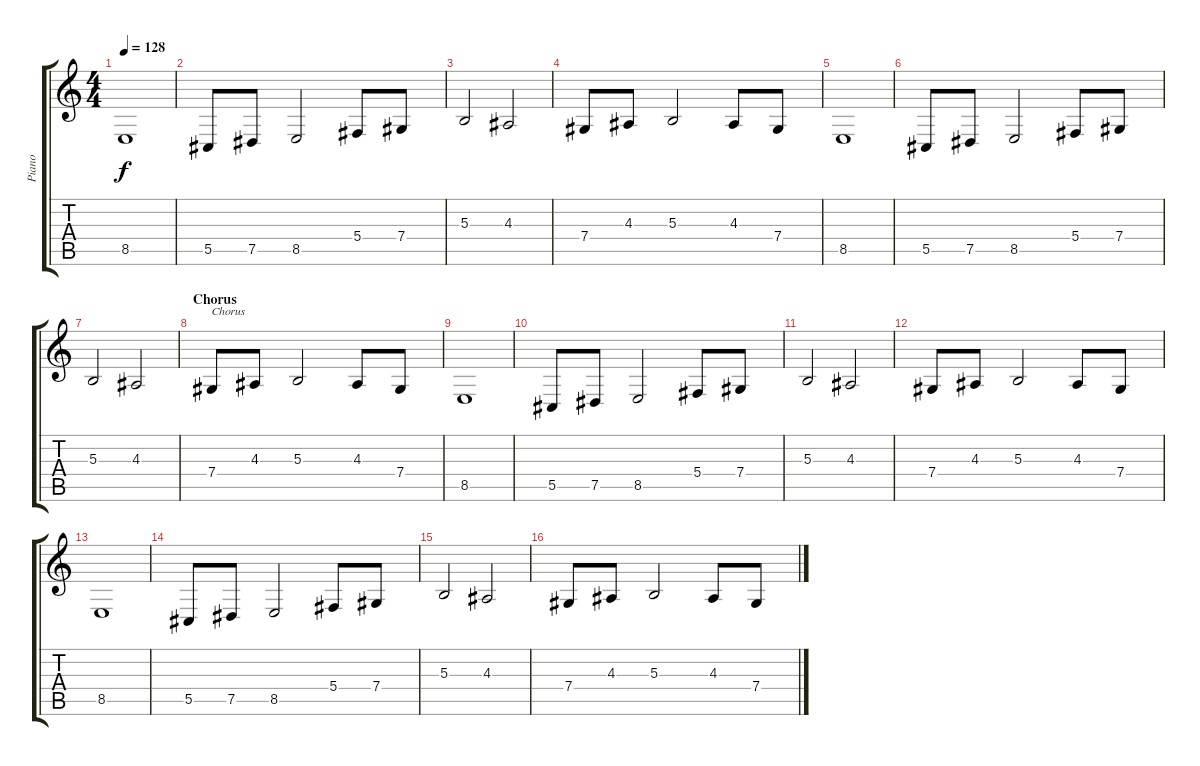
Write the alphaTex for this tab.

\track ("Piano" "Piano") {instrument acousticgrandpiano}
\staff {score tabs}
\tuning (Eb4 Bb3 Gb3 Db3 Ab2 Eb2) {hide}
\ts (4 4)
\tempo 128
\clef g2
\ks c
8.5.1{dy f} |
5.5.8 7.5.8 8.5.2 5.4.8 7.4.8 |
5.3.2 4.3.2 |
7.4.8 4.3.8 5.3.2 4.3.8 7.4.8 |
8.5.1 |
5.5.8 7.5.8 8.5.2 5.4.8 7.4.8 |
5.3.2 4.3.2 |
\section ("" "Chorus")
7.4.8{txt "Chorus"} 4.3.8 5.3.2 4.3.8 7.4.8 |
8.5.1 |
5.5.8 7.5.8 8.5.2 5.4.8 7.4.8 |
5.3.2 4.3.2 |
7.4.8 4.3.8 5.3.2 4.3.8 7.4.8 |
8.5.1 |
5.5.8 7.5.8 8.5.2 5.4.8 7.4.8 |
5.3.2 4.3.2 |
7.4.8 4.3.8 5.3.2 4.3.8 7.4.8
